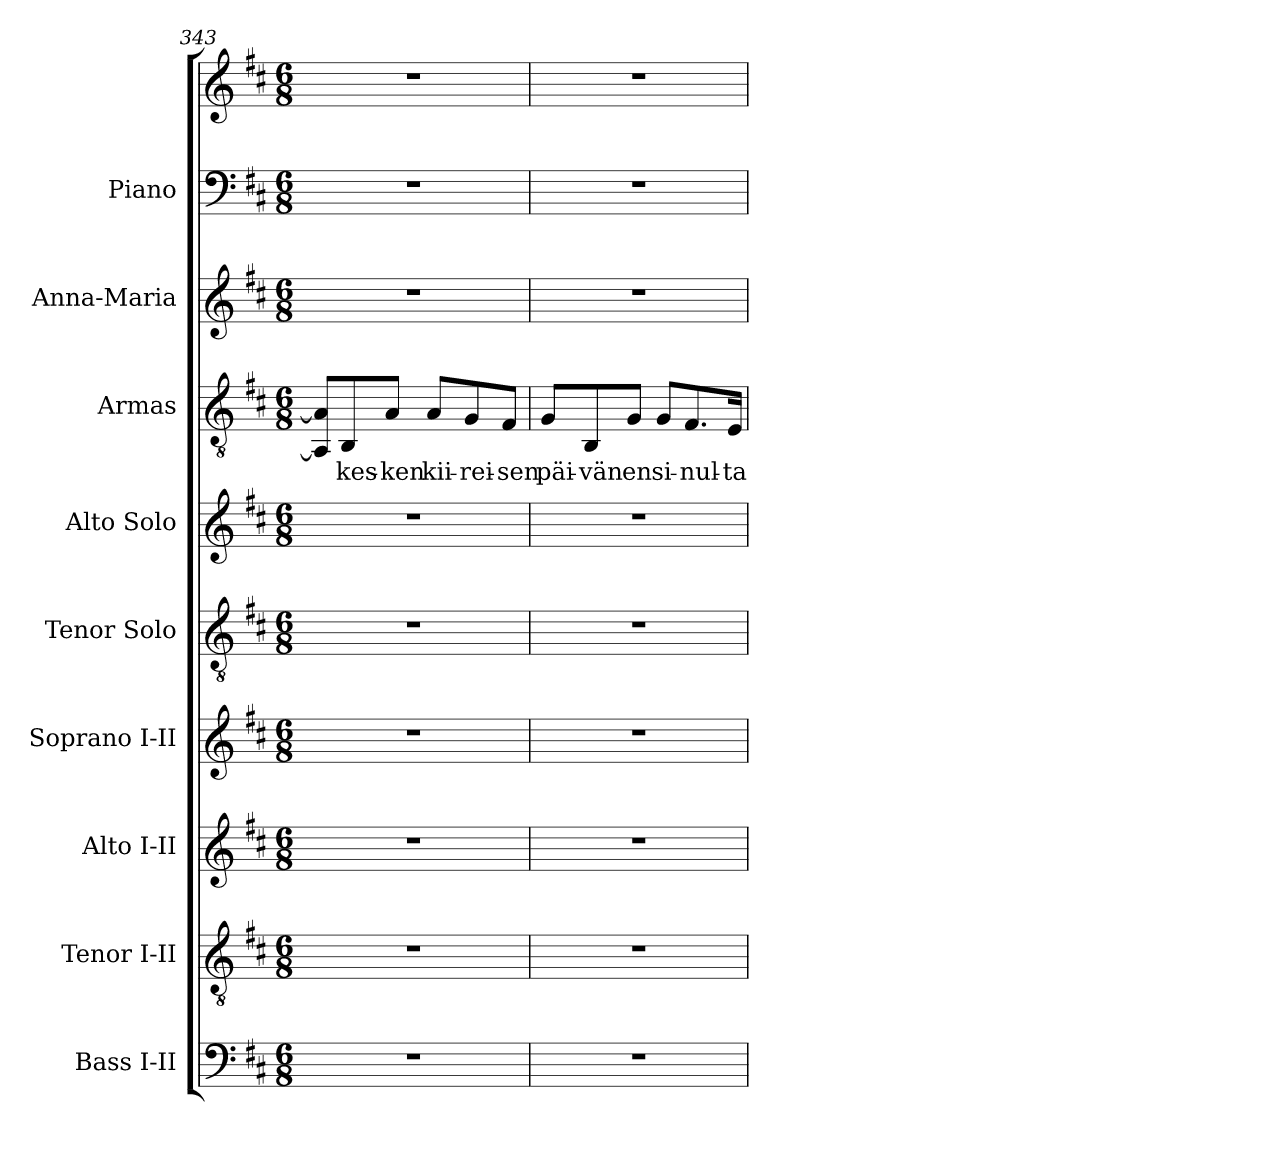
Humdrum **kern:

**kern	**kern	**kern	**kern	**kern	**kern	**kern	**text	**kern	**kern	**kern
*part9	*part8	*part7	*part6	*part5	*part4	*part3	*part3	*part2	*part1	*part1
*staff10	*staff9	*staff8	*staff7	*staff6	*staff5	*staff4	*staff4	*staff3	*staff2	*staff1
*I"Bass I-II	*I"Tenor I-II	*I"Alto I-II	*I"Soprano I-II	*I"Tenor Solo	*I"Alto Solo	*I"Armas	*	*I"Anna-Maria	*I"Piano	*
*I'B.	*I'T.	*I'A.	*I'S.	*I'T. Solo	*I'A. Solo	*I'Armas	*	*I'A-M	*I'Pno.	*
*clefF4	*clefGv2	*clefG2	*clefG2	*clefGv2	*clefG2	*clefGv2	*	*clefG2	*clefF4	*clefG2
*	*ITrd7c12	*	*	*ITrd7c12	*	*ITrd7c12	*	*	*	*
*k[f#c#]	*k[f#c#]	*k[f#c#]	*k[f#c#]	*k[f#c#]	*k[f#c#]	*k[f#c#]	*	*k[f#c#]	*k[f#c#]	*k[f#c#]
*D:	*D:	*D:	*D:	*D:	*D:	*D:	*	*D:	*D:	*D:
*M6/8	*M6/8	*M6/8	*M6/8	*M6/8	*M6/8	*M6/8	*	*M6/8	*M6/8	*M6/8
=343	=343	=343	=343	=343	=343	=343	=343	=343	=343	=343
!LO:N:vis=1	!LO:N:vis=1	!LO:N:vis=1	!LO:N:vis=1	!LO:N:vis=1	!LO:N:vis=1	!	!	!LO:N:vis=1	!LO:N:vis=1	!LO:N:vis=1
2.r	2.r	2.r	2.r	2.r	2.r	8AAAi/] 8AAi]L	.	2.r	2.r	2.r
!	!	!	!	!	!	!	!LO:LY:b:color=#000000	!	!	!
.	.	.	.	.	.	8BBBi/	kes-	.	.	.
!	!	!	!	!	!	!	!LO:LY:b:color=#000000	!	!	!
.	.	.	.	.	.	8AAi/J	-ken	.	.	.
!	!	!	!	!	!	!	!LO:LY:b:color=#000000	!	!	!
.	.	.	.	.	.	8AAi/L	kii-	.	.	.
!	!	!	!	!	!	!	!LO:LY:b:color=#000000	!	!	!
.	.	.	.	.	.	8GGi/	-rei-	.	.	.
!	!	!	!	!	!	!	!LO:LY:b:color=#000000	!	!	!
.	.	.	.	.	.	8FF#i/J	-sen	.	.	.
=344	=344	=344	=344	=344	=344	=344	=344	=344	=344	=344
!LO:N:vis=1	!LO:N:vis=1	!LO:N:vis=1	!LO:N:vis=1	!LO:N:vis=1	!LO:N:vis=1	!	!	!	!	!
!	!	!	!	!	!	!	!LO:LY:b:color=#000000	!LO:N:vis=1	!LO:N:vis=1	!LO:N:vis=1
2.r	2.r	2.r	2.r	2.r	2.r	8GGi/L	päi-	2.r	2.r	2.r
!	!	!	!	!	!	!	!LO:LY:b:color=#000000	!	!	!
.	.	.	.	.	.	8BBBi/	-vän	.	.	.
!	!	!	!	!	!	!	!LO:LY:b:color=#000000	!	!	!
.	.	.	.	.	.	8GGi/J	en	.	.	.
!	!	!	!	!	!	!	!LO:LY:b:color=#000000	!	!	!
.	.	.	.	.	.	8GGi/L	si-	.	.	.
!	!	!	!	!	!	!	!LO:LY:b:color=#000000	!	!	!
.	.	.	.	.	.	8.FF#i/	-nul-	.	.	.
!	!	!	!	!	!	!	!LO:LY:b:color=#000000	!	!	!
.	.	.	.	.	.	16EEi/Jk	-ta	.	.	.
=	=	=	=	=	=	=	=	=	=	=
*-	*-	*-	*-	*-	*-	*-	*-	*-	*-	*-
